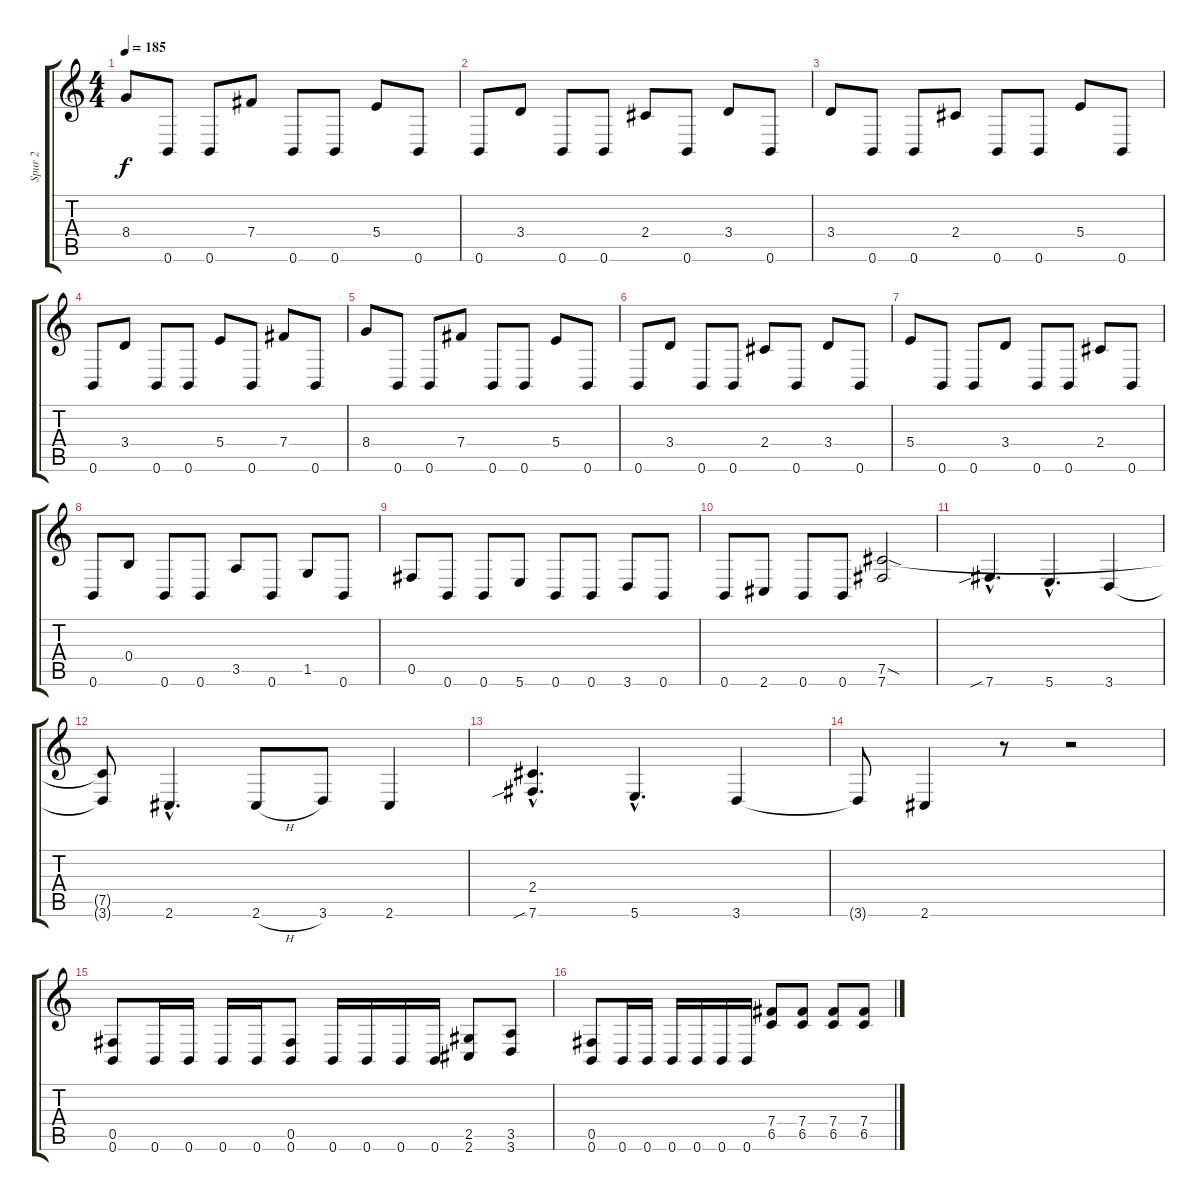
\track ("Spur 2" "Spur 2") {instrument overdrivenguitar}
\staff {score tabs}
\tuning (Db4 Ab3 E3 B2 Gb2 B1) {hide}
\ts (4 4)
\tempo 185
\clef g2
\ks c
8.4.8{dy f} 0.6.8 0.6.8 7.4.8 0.6.8 0.6.8 5.4.8 0.6.8 |
0.6.8 3.4.8 0.6.8 0.6.8 2.4.8 0.6.8 3.4.8 0.6.8 |
3.4.8 0.6.8 0.6.8 2.4.8 0.6.8 0.6.8 5.4.8 0.6.8 |
0.6.8 3.4.8 0.6.8 0.6.8 5.4.8 0.6.8 7.4.8 0.6.8 |
8.4.8 0.6.8 0.6.8 7.4.8 0.6.8 0.6.8 5.4.8 0.6.8 |
0.6.8 3.4.8 0.6.8 0.6.8 2.4.8 0.6.8 3.4.8 0.6.8 |
5.4.8 0.6.8 0.6.8 3.4.8 0.6.8 0.6.8 2.4.8 0.6.8 |
0.6.8 0.4.8 0.6.8 0.6.8 3.5.8 0.6.8 1.5.8 0.6.8 |
0.5.8 0.6.8 0.6.8 5.6.8 0.6.8 0.6.8 3.6.8 0.6.8 |
0.6.8 2.6.8 0.6.8 0.6.8 (7.5{sod} 7.6).2 |
7.6{sib hac}.4{d} 5.6{hac}.4{d} 3.6.4 |
(7.5{t} 3.6{t}).8 2.6{hac}.4{d} 2.6{h}.8 3.6.8 2.6.4 |
(2.4{hac} 7.6{sib hac}).4{d} 5.6{hac}.4{d} 3.6.4 |
3.6{t}.8 2.6.4 r.8 r.2 |
(0.5 0.6).8 0.6.16 0.6.16 0.6.16 0.6.16 (0.5 0.6).8 0.6.16 0.6.16 0.6.16 0.6.16 (2.5 2.6).8 (3.5 3.6).8 |
(0.5 0.6).8 0.6.16 0.6.16 0.6.16 0.6.16 0.6.16 0.6.16 (7.4 6.5).8 (7.4 6.5).8 (7.4 6.5).8 (7.4 6.5).8
